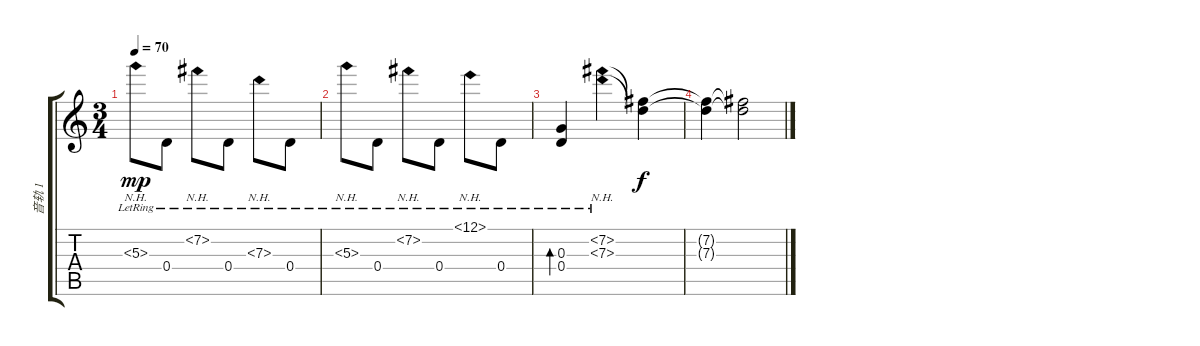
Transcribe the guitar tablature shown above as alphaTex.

\track ("音轨 1" "音轨 1") {instrument acousticguitarnylon}
\staff {score tabs}
\tuning (E4 B3 G3 D3 A2 E2) {hide}
\ts (3 4)
\tempo 70
\clef g2
\ks c
5.3{nh lr}.8{dy mp} 0.4{lr}.8 7.2{nh lr}.8 0.4{lr}.8 7.3{nh lr}.8 0.4{lr}.8 |
5.3{nh lr}.8 0.4{lr}.8 7.2{nh lr}.8 0.4{lr}.8 12.1{nh lr}.8 0.4{lr}.8 |
(0.3{lr} 0.4{lr}).4{bd 480} (7.2{nh lr} 7.3{nh lr}).4 (7.2{t} 7.3{t}).4{dy f} |
(7.2{t} 7.3{t}).4 (7.2{t} 7.3{t}).2
